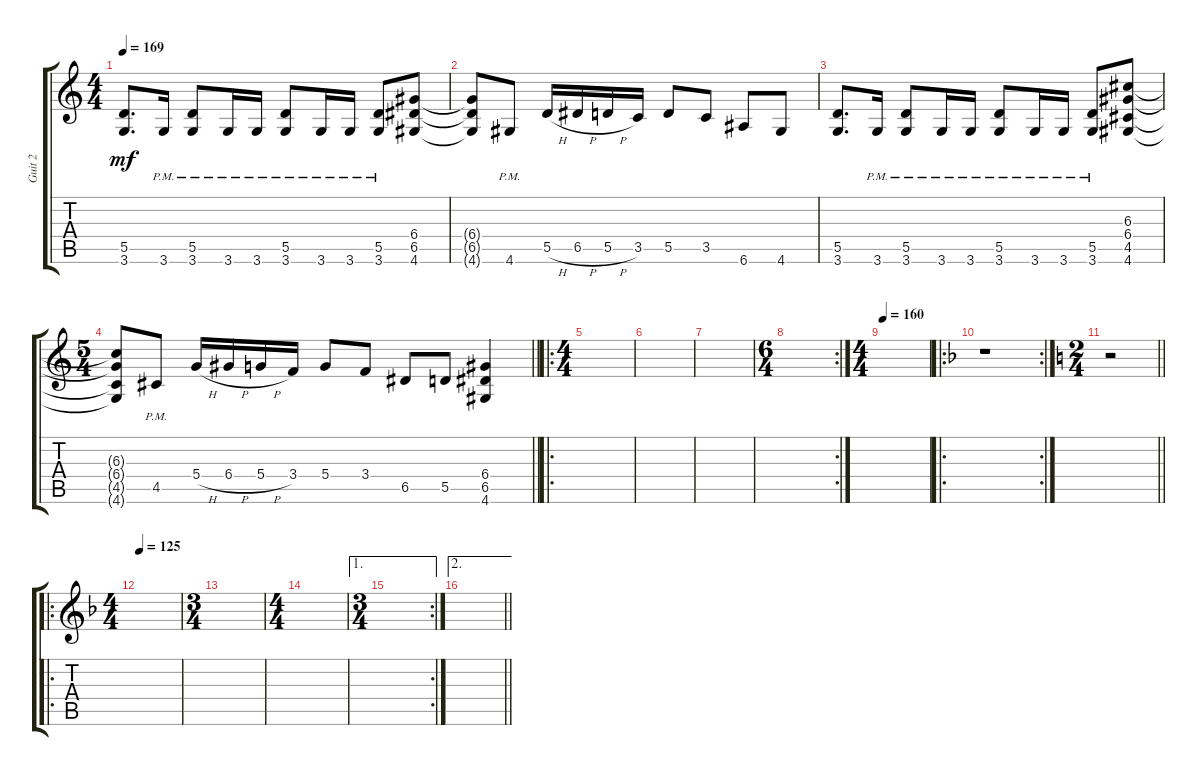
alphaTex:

\track ("Guit 2" "Guit 2") {instrument distortionguitar}
\staff {score tabs}
\tuning (E4 B3 G3 D3 A2 E2) {hide}
\ts (4 4)
\tempo 169
\clef g2
\ks c
(5.5 3.6).8{d dy mf} 3.6{pm}.16 (5.5{pm} 3.6{pm}).8 3.6{pm}.16 3.6{pm}.16 (5.5{pm} 3.6{pm}).8 3.6{pm}.16 3.6{pm}.16 (5.5{pm} 3.6{pm}).8 (6.4 6.5 4.6).8 |
(6.4{t} 6.5{t} 4.6{t}).8 4.6{pm}.8 5.5{h}.16 6.5{h}.16 5.5{h}.16 3.5.16 5.5.8 3.5.8 6.6.8 4.6.8 |
(5.5 3.6).8{d} 3.6{pm}.16 (5.5{pm} 3.6{pm}).8 3.6{pm}.16 3.6{pm}.16 (5.5{pm} 3.6{pm}).8 3.6{pm}.16 3.6{pm}.16 (5.5{pm} 3.6{pm}).8 (6.3 6.4 4.5 4.6).8 |
\ts (5 4)
\barLineRight lightlight
(6.3{t} 6.4{t} 4.5{t} 4.6{t}).8 4.5{pm}.8 5.4{h}.16 6.4{h}.16 5.4{h}.16 3.4.16 5.4.8 3.4.8 6.5.8 5.5.8 (6.4 6.5 4.6).4 |
\ro
\ts (4 4)
|
|
|
\rc 2
\ts (6 4)
|
\ts (4 4)
\tempo 160
|
\ro
\rc 2
\ks f
r.1 |
\ts (2 4)
\barLineRight lightlight
\ks c
r.2 |
\ro
\ts (4 4)
\tempo 125
\ks f
|
\ts (3 4)
|
\ts (4 4)
|
\ae 1
\rc 2
\ts (3 4)
|
\ae 2
\barLineRight lightlight
